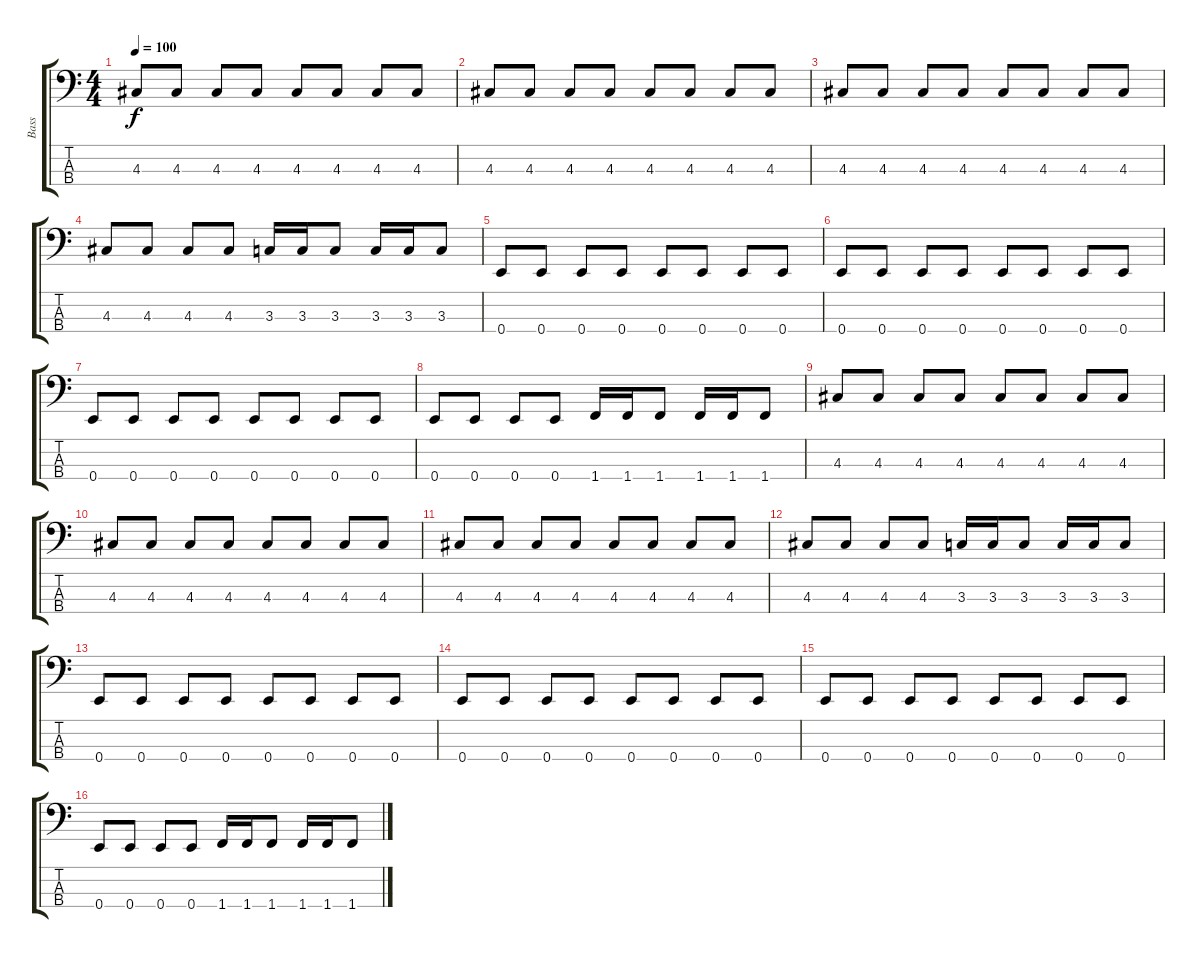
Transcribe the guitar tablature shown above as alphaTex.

\track ("Bass" "Bass") {instrument electricbasspick}
\staff {score tabs}
\tuning (G2 D2 A1 E1) {hide}
\ts (4 4)
\tempo 100
\clef f4
\ks c
4.3.8{dy f} 4.3.8 4.3.8 4.3.8 4.3.8 4.3.8 4.3.8 4.3.8 |
4.3.8 4.3.8 4.3.8 4.3.8 4.3.8 4.3.8 4.3.8 4.3.8 |
4.3.8 4.3.8 4.3.8 4.3.8 4.3.8 4.3.8 4.3.8 4.3.8 |
4.3.8 4.3.8 4.3.8 4.3.8 3.3.16 3.3.16 3.3.8 3.3.16 3.3.16 3.3.8 |
0.4.8 0.4.8 0.4.8 0.4.8 0.4.8 0.4.8 0.4.8 0.4.8 |
0.4.8 0.4.8 0.4.8 0.4.8 0.4.8 0.4.8 0.4.8 0.4.8 |
0.4.8 0.4.8 0.4.8 0.4.8 0.4.8 0.4.8 0.4.8 0.4.8 |
0.4.8 0.4.8 0.4.8 0.4.8 1.4.16 1.4.16 1.4.8 1.4.16 1.4.16 1.4.8 |
4.3.8 4.3.8 4.3.8 4.3.8 4.3.8 4.3.8 4.3.8 4.3.8 |
4.3.8 4.3.8 4.3.8 4.3.8 4.3.8 4.3.8 4.3.8 4.3.8 |
4.3.8 4.3.8 4.3.8 4.3.8 4.3.8 4.3.8 4.3.8 4.3.8 |
4.3.8 4.3.8 4.3.8 4.3.8 3.3.16 3.3.16 3.3.8 3.3.16 3.3.16 3.3.8 |
0.4.8 0.4.8 0.4.8 0.4.8 0.4.8 0.4.8 0.4.8 0.4.8 |
0.4.8 0.4.8 0.4.8 0.4.8 0.4.8 0.4.8 0.4.8 0.4.8 |
0.4.8 0.4.8 0.4.8 0.4.8 0.4.8 0.4.8 0.4.8 0.4.8 |
0.4.8 0.4.8 0.4.8 0.4.8 1.4.16 1.4.16 1.4.8 1.4.16 1.4.16 1.4.8
